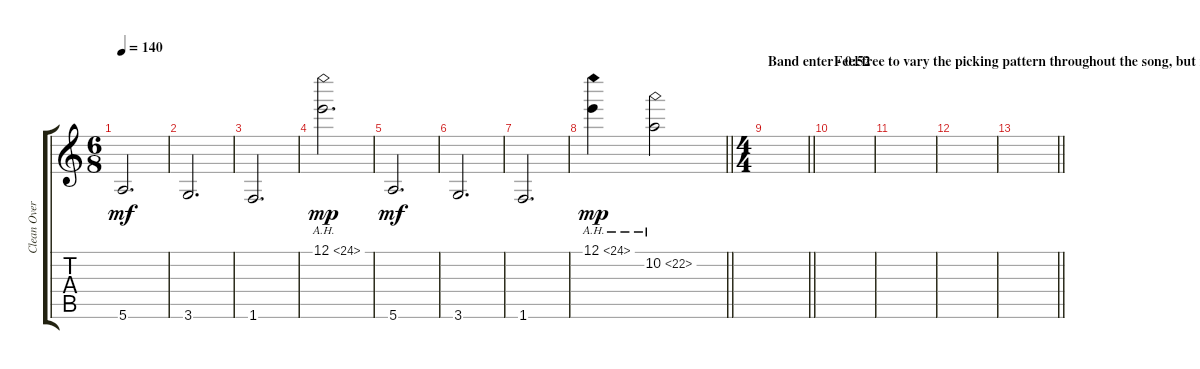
\track ("Clean Overdub" "Clean Over") {instrument electricguitarjazz}
\staff {score tabs}
\tuning (E4 B3 G3 D3 A2 E2) {hide}
\ts (6 8)
\tempo 140
\clef g2
\ks c
5.6.2{d dy mf} |
3.6.2{d} |
1.6.2{d} |
12.1{ah 12}.2{d dy mp} |
5.6.2{d dy mf} |
3.6.2{d} |
1.6.2{d} |
\barLineRight lightlight
12.1{ah 12}.4{dy mp} 10.2{ah 12}.2 |
\ts (4 4)
\section ("" "Band enter - 0:52")
\barLineRight lightlight
|
\section ("" "Feel free to vary the picking pattern throughout the song, but remember the root note changes.")
|
|
|
\barLineRight lightlight
